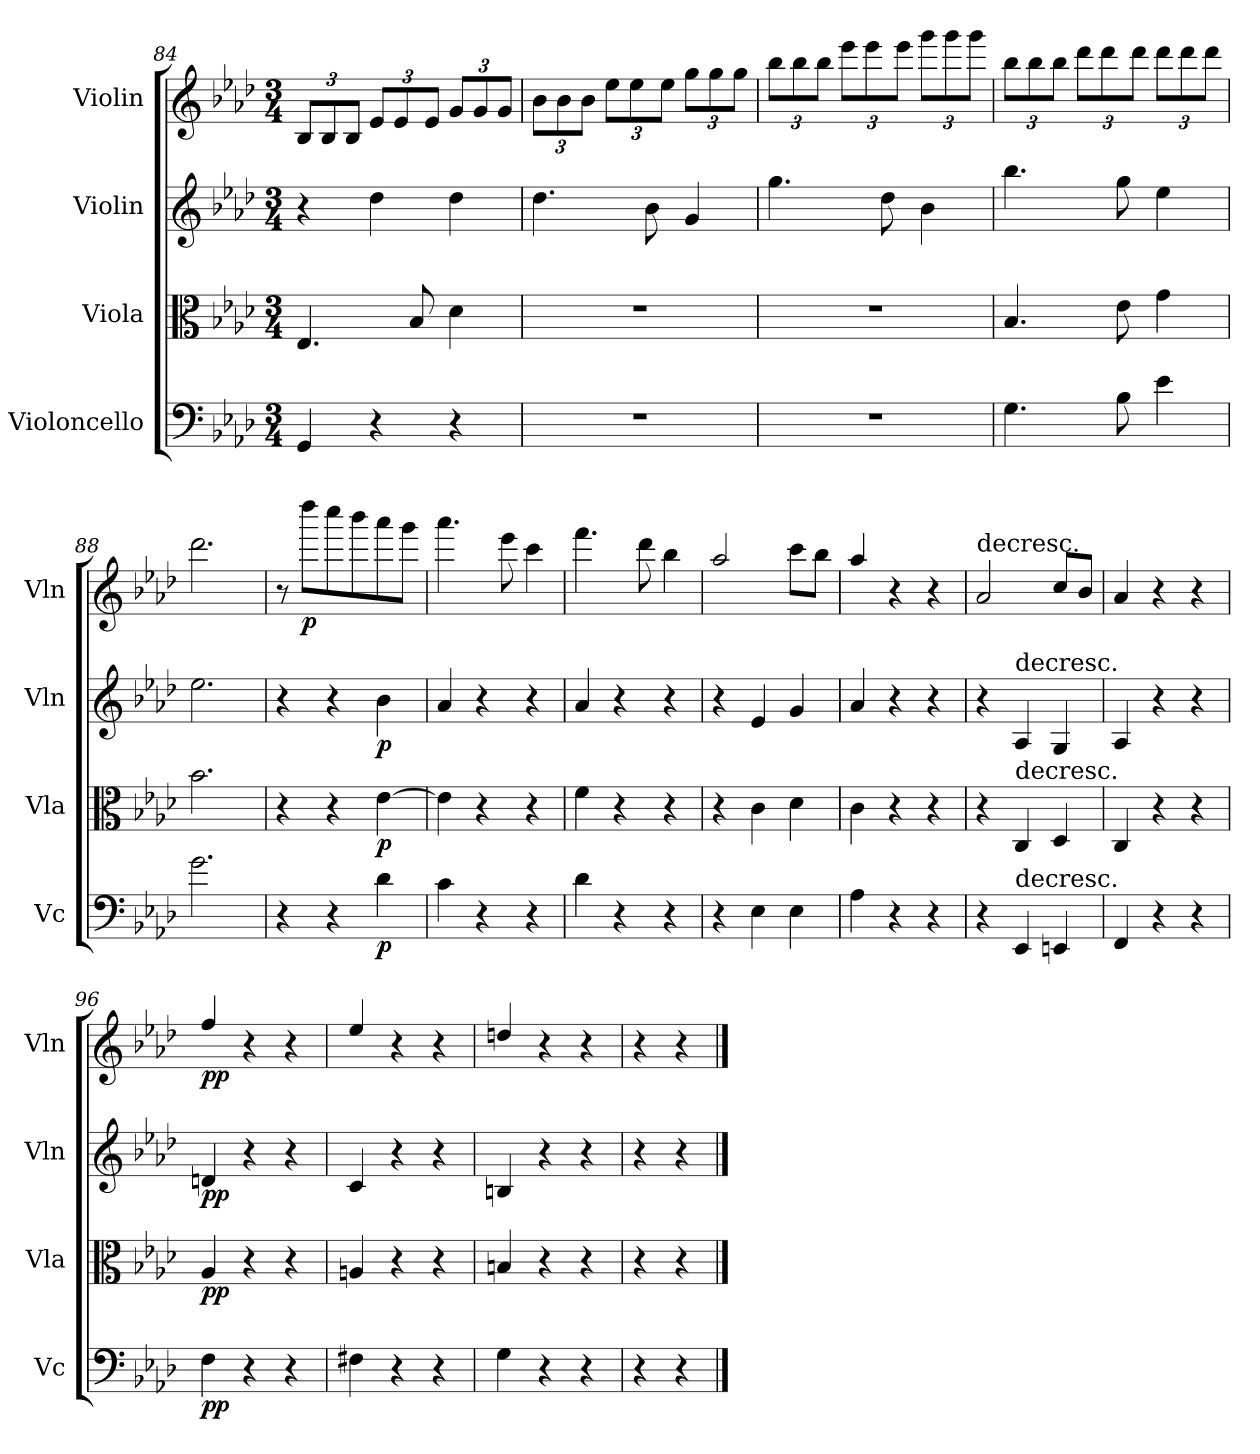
**kern	**dynam	**kern	**dynam	**kern	**dynam	**kern	**dynam
*part4	*part4	*part3	*part3	*part2	*part2	*part1	*part1
*staff4	*staff4	*staff3	*staff3	*staff2	*staff2	*staff1	*staff1
*I"Violoncello	*	*I"Viola	*	*I"Violin	*	*I"Violin	*
*I'Vc	*	*I'Vla	*	*I'Vln	*	*I'Vln	*
*clefF4	*	*clefC3	*	*clefG2	*	*clefG2	*
*k[b-e-a-d-]	*	*k[b-e-a-d-]	*	*k[b-e-a-d-]	*	*k[b-e-a-d-]	*
*M3/4	*	*M3/4	*	*M3/4	*	*M3/4	*
=84	=84	=84	=84	=84	=84	=84	=84
4GG/	.	4.E-/	.	4r	.	12B-/L	.
.	.	.	.	.	.	12B-/	.
.	.	.	.	.	.	12B-/J	.
4r	.	.	.	4dd-\	.	12e-/L	.
.	.	.	.	.	.	12e-/	.
.	.	8B-/	.	.	.	.	.
.	.	.	.	.	.	12e-/J	.
4r	.	4d-\	.	4dd-\	.	12g/L	.
.	.	.	.	.	.	12g/	.
.	.	.	.	.	.	12g/J	.
=85	=85	=85	=85	=85	=85	=85	=85
2.r	.	2.r	.	4.dd-\	.	12b-\L	.
.	.	.	.	.	.	12b-\	.
.	.	.	.	.	.	12b-\J	.
.	.	.	.	.	.	12ee-\L	.
.	.	.	.	.	.	12ee-\	.
.	.	.	.	8b-\	.	.	.
.	.	.	.	.	.	12ee-\J	.
.	.	.	.	4g/	.	12gg\L	.
.	.	.	.	.	.	12gg\	.
.	.	.	.	.	.	12gg\J	.
=86	=86	=86	=86	=86	=86	=86	=86
2.r	.	2.r	.	4.gg\	.	12bb-\L	.
.	.	.	.	.	.	12bb-\	.
.	.	.	.	.	.	12bb-\J	.
.	.	.	.	.	.	12eee-\L	.
.	.	.	.	.	.	12eee-\	.
.	.	.	.	8dd-\	.	.	.
.	.	.	.	.	.	12eee-\J	.
.	.	.	.	4b-\	.	12ggg\L	.
.	.	.	.	.	.	12ggg\	.
.	.	.	.	.	.	12ggg\J	.
=87	=87	=87	=87	=87	=87	=87	=87
4.G\	.	4.B-/	.	4.bb-\	.	12bb-\L	.
.	.	.	.	.	.	12bb-\	.
.	.	.	.	.	.	12bb-\J	.
.	.	.	.	.	.	12ddd-\L	.
.	.	.	.	.	.	12ddd-\	.
8B-\	.	8e-\	.	8gg\	.	.	.
.	.	.	.	.	.	12ddd-\J	.
4e-\	.	4g\	.	4ee-\	.	12ddd-\L	.
.	.	.	.	.	.	12ddd-\	.
.	.	.	.	.	.	12ddd-\J	.
=88	=88	=88	=88	=88	=88	=88	=88
2.g\	.	2.b-\	.	2.ee-\	.	2.ddd-\	.
=89	=89	=89	=89	=89	=89	=89	=89
4r	.	4r	.	4r	.	8r	.
.	.	.	.	.	.	8dddd-\L	p
4r	.	4r	.	4r	.	8cccc\	.
.	.	.	.	.	.	8bbb-\	.
4d-\	p	[4e-\	p	4b-\	p	8aaa-\	.
.	.	.	.	.	.	8ggg\J	.
=90	=90	=90	=90	=90	=90	=90	=90
4c\	.	4e-\]	.	4a-/	.	4.aaa-\	.
4r	.	4r	.	4r	.	.	.
.	.	.	.	.	.	8eee-\	.
4r	.	4r	.	4r	.	4ccc\	.
=91	=91	=91	=91	=91	=91	=91	=91
4d-\	.	4f\	.	4a-/	.	4.fff\	.
4r	.	4r	.	4r	.	.	.
.	.	.	.	.	.	8ddd-\	.
4r	.	4r	.	4r	.	4bb-\	.
=92	=92	=92	=92	=92	=92	=92	=92
4r	.	4r	.	4r	.	2aa-/	.
4E-\	.	4c\	.	4e-/	.	.	.
4E-\	.	4d-\	.	4g/	.	8ccc\L	.
.	.	.	.	.	.	8bb-\J	.
=93	=93	=93	=93	=93	=93	=93	=93
4A-\	.	4c\	.	4a-/	.	4aa-/	.
4r	.	4r	.	4r	.	4r	.
4r	.	4r	.	4r	.	4r	.
=94	=94	=94	=94	=94	=94	=94	=94
!	!	!	!	!	!	!LO:TX:t=decresc.	!
4r	.	4r	.	4r	.	2a-/	.
!	!	!	!	!LO:TX:t=decresc.	!	!	!
!	!	!LO:TX:t=decresc.	!	!	!	!	!
!LO:TX:t=decresc.	!	!	!	!	!	!	!
4EE-/	.	4C/	.	4A-/	.	.	.
4EEn/	.	4D-/	.	4G/	.	8cc/L	.
.	.	.	.	.	.	8b-/J	.
=95	=95	=95	=95	=95	=95	=95	=95
4FF/	.	4C/	.	4A-/	.	4a-/	.
4r	.	4r	.	4r	.	4r	.
4r	.	4r	.	4r	.	4r	.
=96	=96	=96	=96	=96	=96	=96	=96
4F\	pp	4A-/	pp	4dn/	pp	4ff/	pp
4r	.	4r	.	4r	.	4r	.
4r	.	4r	.	4r	.	4r	.
=97	=97	=97	=97	=97	=97	=97	=97
4F#X\	.	4An/	.	4c/	.	4ee-/	.
4r	.	4r	.	4r	.	4r	.
4r	.	4r	.	4r	.	4r	.
=98	=98	=98	=98	=98	=98	=98	=98
4G\	.	4Bn/	.	4Bn/	.	4ddn/	.
4r	.	4r	.	4r	.	4r	.
4r	.	4r	.	4r	.	4r	.
=99	=99	=99	=99	=99	=99	=99	=99
4r	.	4r	.	4r	.	4r	.
4r	.	4r	.	4r	.	4r	.
==	==	==	==	==	==	==	==
*-	*-	*-	*-	*-	*-	*-	*-
